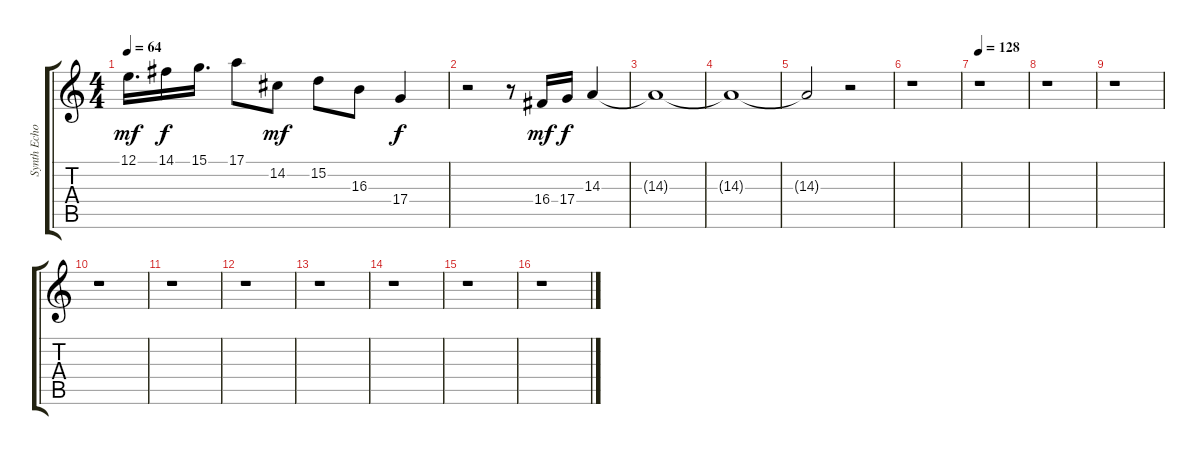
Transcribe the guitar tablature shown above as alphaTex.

\track ("Synth Echo 1" "Synth Echo") {instrument reedorgan}
\staff {score tabs}
\tuning (E4 B3 G3 D3 A2 E2) {hide}
\ts (4 4)
\tempo 64
\clef g2
\ks c
12.1.16{d dy mf} 14.1.16{dy f} 15.1.16{d} 17.1.8 14.2.8{dy mf} 15.2.8 16.3.8 17.4.4{dy f} |
r.2 r.8 16.4.16{dy mf} 17.4.16{dy f} 14.3.4 |
14.3{t}.1 |
14.3{t}.1 |
14.3{t}.2 r.2 |
r.1 |
\tempo 128
r.1 |
r.1 |
r.1 |
r.1 |
r.1 |
r.1 |
r.1 |
r.1 |
r.1 |
r.1
